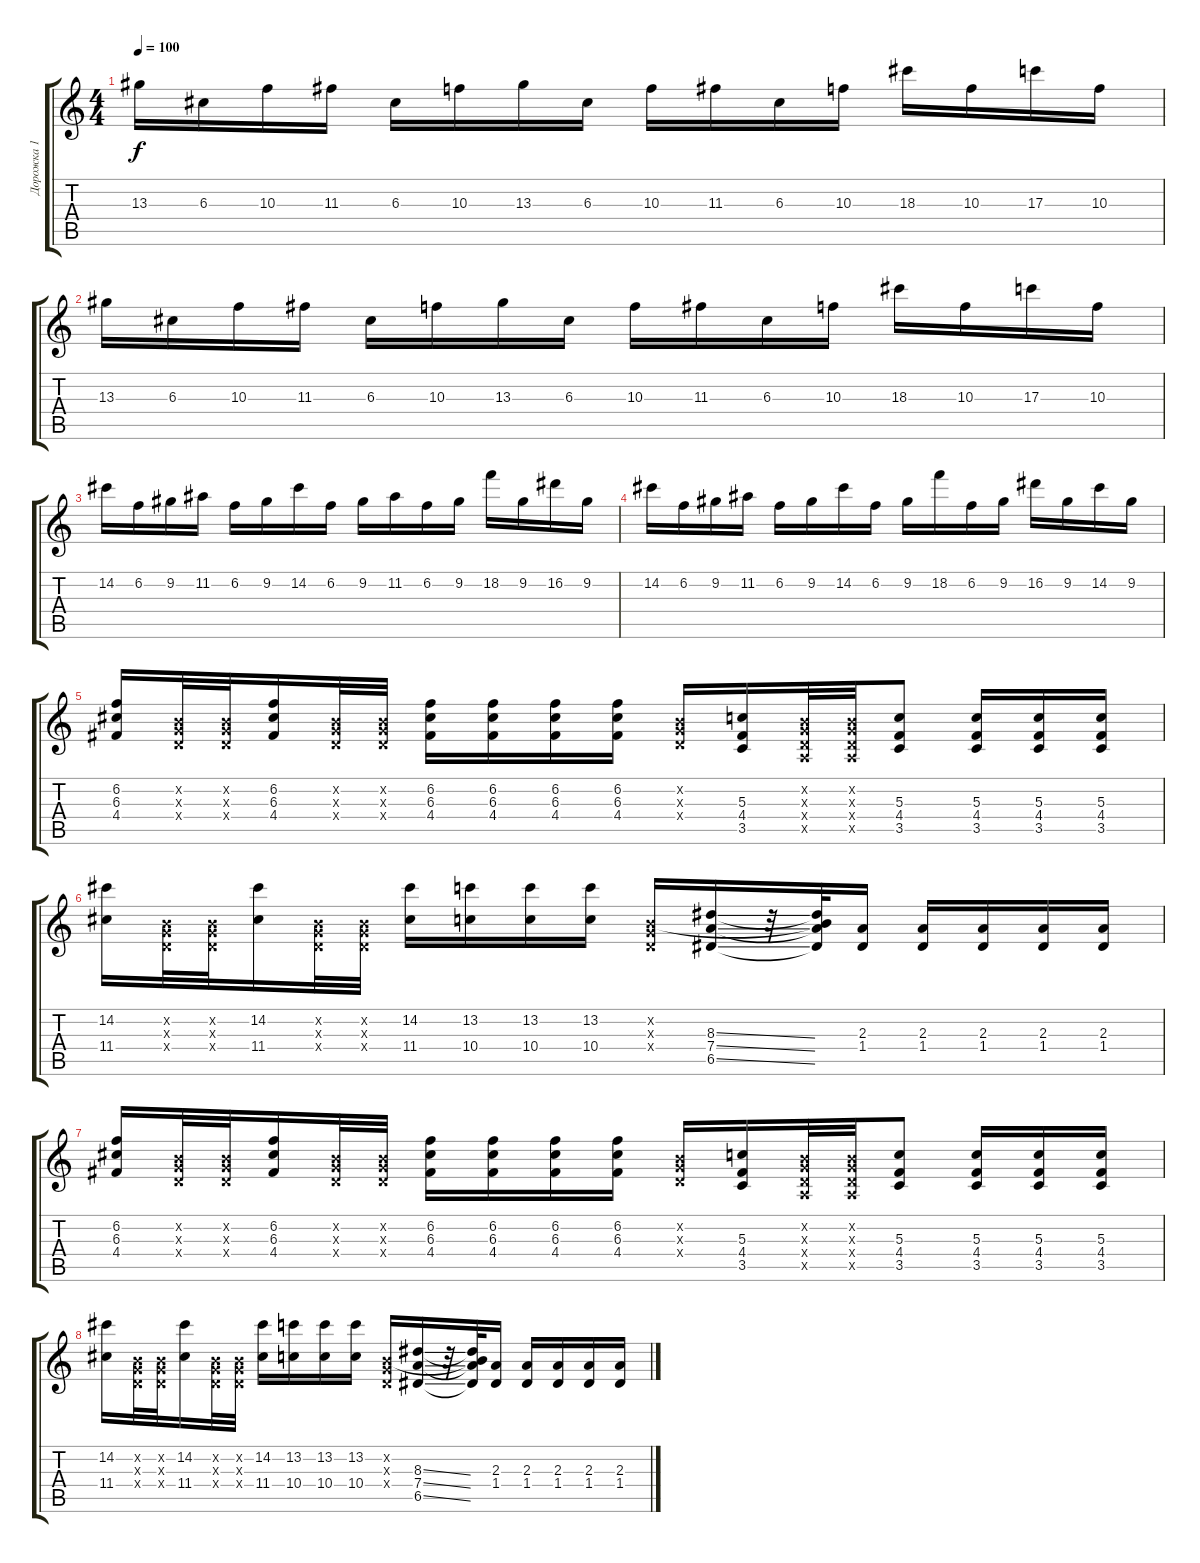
\track ("Дорожка 1" "Дорожка 1") {instrument electricguitarclean}
\staff {score tabs}
\tuning (E4 B3 G3 D3 A2 Db2) {hide}
\ts (4 4)
\tempo 100
\clef g2
\ks c
13.3.16{dy f} 6.3.16 10.3.16 11.3.16 6.3.16 10.3.16 13.3.16 6.3.16 10.3.16 11.3.16 6.3.16 10.3.16 18.3.16 10.3.16 17.3.16 10.3.16 |
13.3.16 6.3.16 10.3.16 11.3.16 6.3.16 10.3.16 13.3.16 6.3.16 10.3.16 11.3.16 6.3.16 10.3.16 18.3.16 10.3.16 17.3.16 10.3.16 |
14.2.16 6.2.16 9.2.16 11.2.16 6.2.16 9.2.16 14.2.16 6.2.16 9.2.16 11.2.16 6.2.16 9.2.16 18.2.16 9.2.16 16.2.16 9.2.16 |
14.2.16 6.2.16 9.2.16 11.2.16 6.2.16 9.2.16 14.2.16 6.2.16 9.2.16 18.2.16 6.2.16 9.2.16 16.2.16 9.2.16 14.2.16 9.2.16 |
(6.2 6.3 4.4).16 (0.2{x} 0.3{x} 0.4{x}).32 (0.2{x} 0.3{x} 0.4{x}).32 (6.2 6.3 4.4).16 (0.2{x} 0.3{x} 0.4{x}).32 (0.2{x} 0.3{x} 0.4{x}).32 (6.2 6.3 4.4).16 (6.2 6.3 4.4).16 (6.2 6.3 4.4).16 (6.2 6.3 4.4).16 (0.2{x} 0.3{x} 0.4{x}).16 (5.3 4.4 3.5).16 (0.2{x} 0.3{x} 0.4{x} 0.5{x}).32 (0.2{x} 0.3{x} 0.4{x} 0.5{x}).32 (5.3 4.4 3.5).8 (5.3 4.4 3.5).16 (5.3 4.4 3.5).16 (5.3 4.4 3.5).16 |
(14.2 11.4).16 (0.2{x} 0.3{x} 0.4{x}).32 (0.2{x} 0.3{x} 0.4{x}).32 (14.2 11.4).16 (0.2{x} 0.3{x} 0.4{x}).32 (0.2{x} 0.3{x} 0.4{x}).32 (14.2 11.4).16 (13.2 10.4).16 (13.2 10.4).16 (13.2 10.4).16 (0.2{x} 0.3{x} 0.4{x}).16 (8.3{ss} 7.4{ss} 6.5{ss}).16 r.32 (0.2{t} 8.3{t} 7.4{t} 6.5{t}).32 (2.3 1.4).16 (2.3 1.4).16 (2.3 1.4).16 (2.3 1.4).16 (2.3 1.4).16 |
(6.2 6.3 4.4).16 (0.2{x} 0.3{x} 0.4{x}).32 (0.2{x} 0.3{x} 0.4{x}).32 (6.2 6.3 4.4).16 (0.2{x} 0.3{x} 0.4{x}).32 (0.2{x} 0.3{x} 0.4{x}).32 (6.2 6.3 4.4).16 (6.2 6.3 4.4).16 (6.2 6.3 4.4).16 (6.2 6.3 4.4).16 (0.2{x} 0.3{x} 0.4{x}).16 (5.3 4.4 3.5).16 (0.2{x} 0.3{x} 0.4{x} 0.5{x}).32 (0.2{x} 0.3{x} 0.4{x} 0.5{x}).32 (5.3 4.4 3.5).8 (5.3 4.4 3.5).16 (5.3 4.4 3.5).16 (5.3 4.4 3.5).16 |
(14.2 11.4).16 (0.2{x} 0.3{x} 0.4{x}).32 (0.2{x} 0.3{x} 0.4{x}).32 (14.2 11.4).16 (0.2{x} 0.3{x} 0.4{x}).32 (0.2{x} 0.3{x} 0.4{x}).32 (14.2 11.4).16 (13.2 10.4).16 (13.2 10.4).16 (13.2 10.4).16 (0.2{x} 0.3{x} 0.4{x}).16 (8.3{ss} 7.4{ss} 6.5{ss}).16 r.32 (0.2{t} 8.3{t} 7.4{t} 6.5{t}).32 (2.3 1.4).16 (2.3 1.4).16 (2.3 1.4).16 (2.3 1.4).16 (2.3 1.4).16
